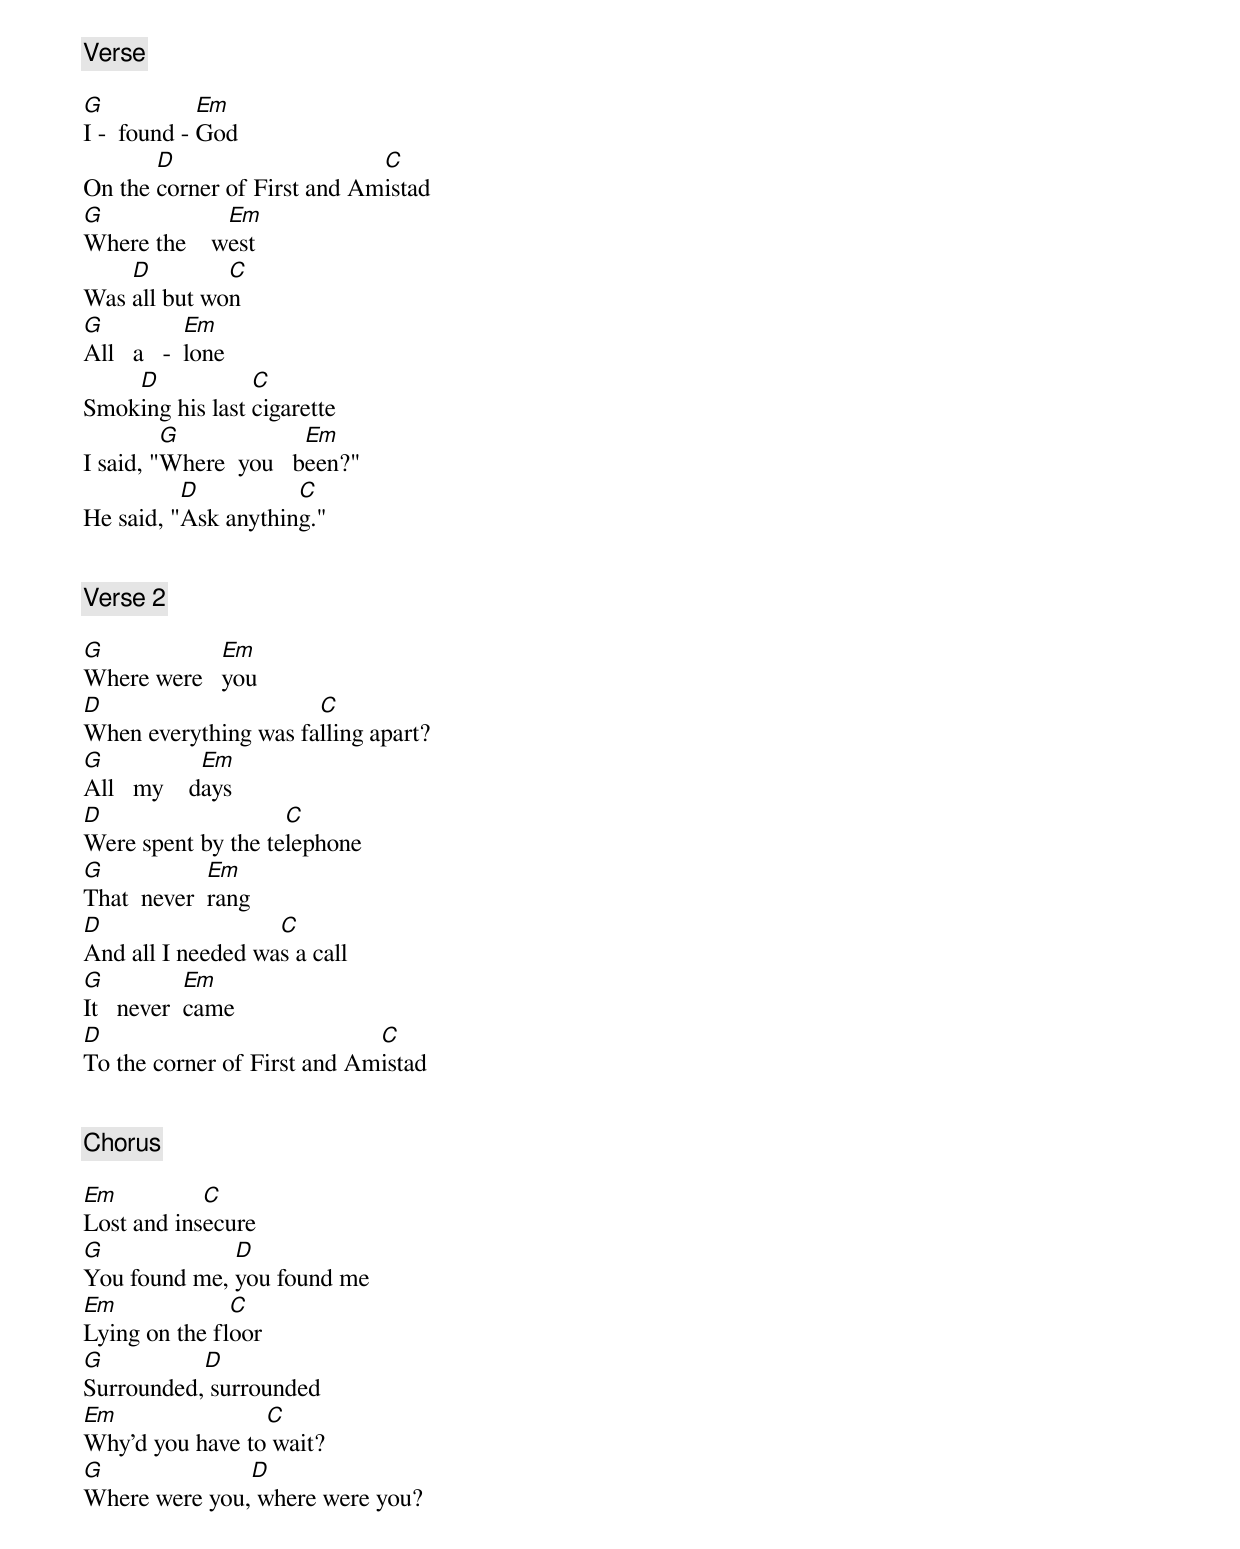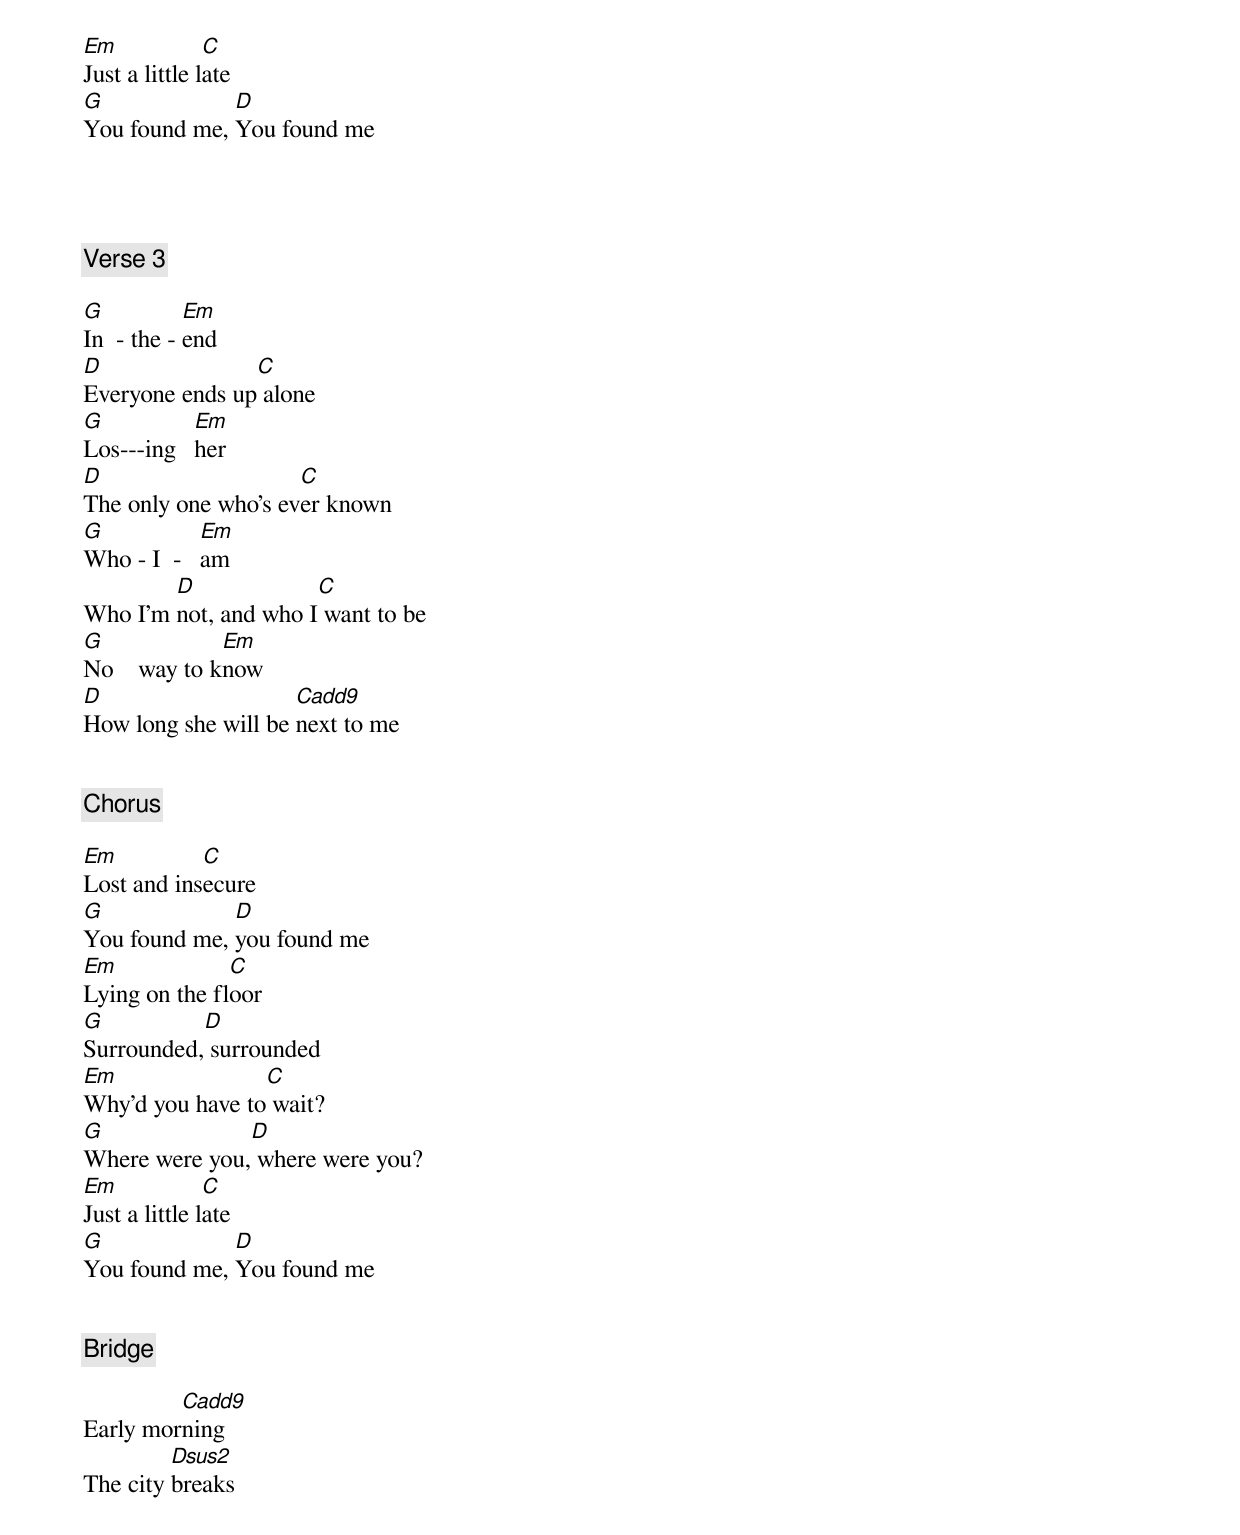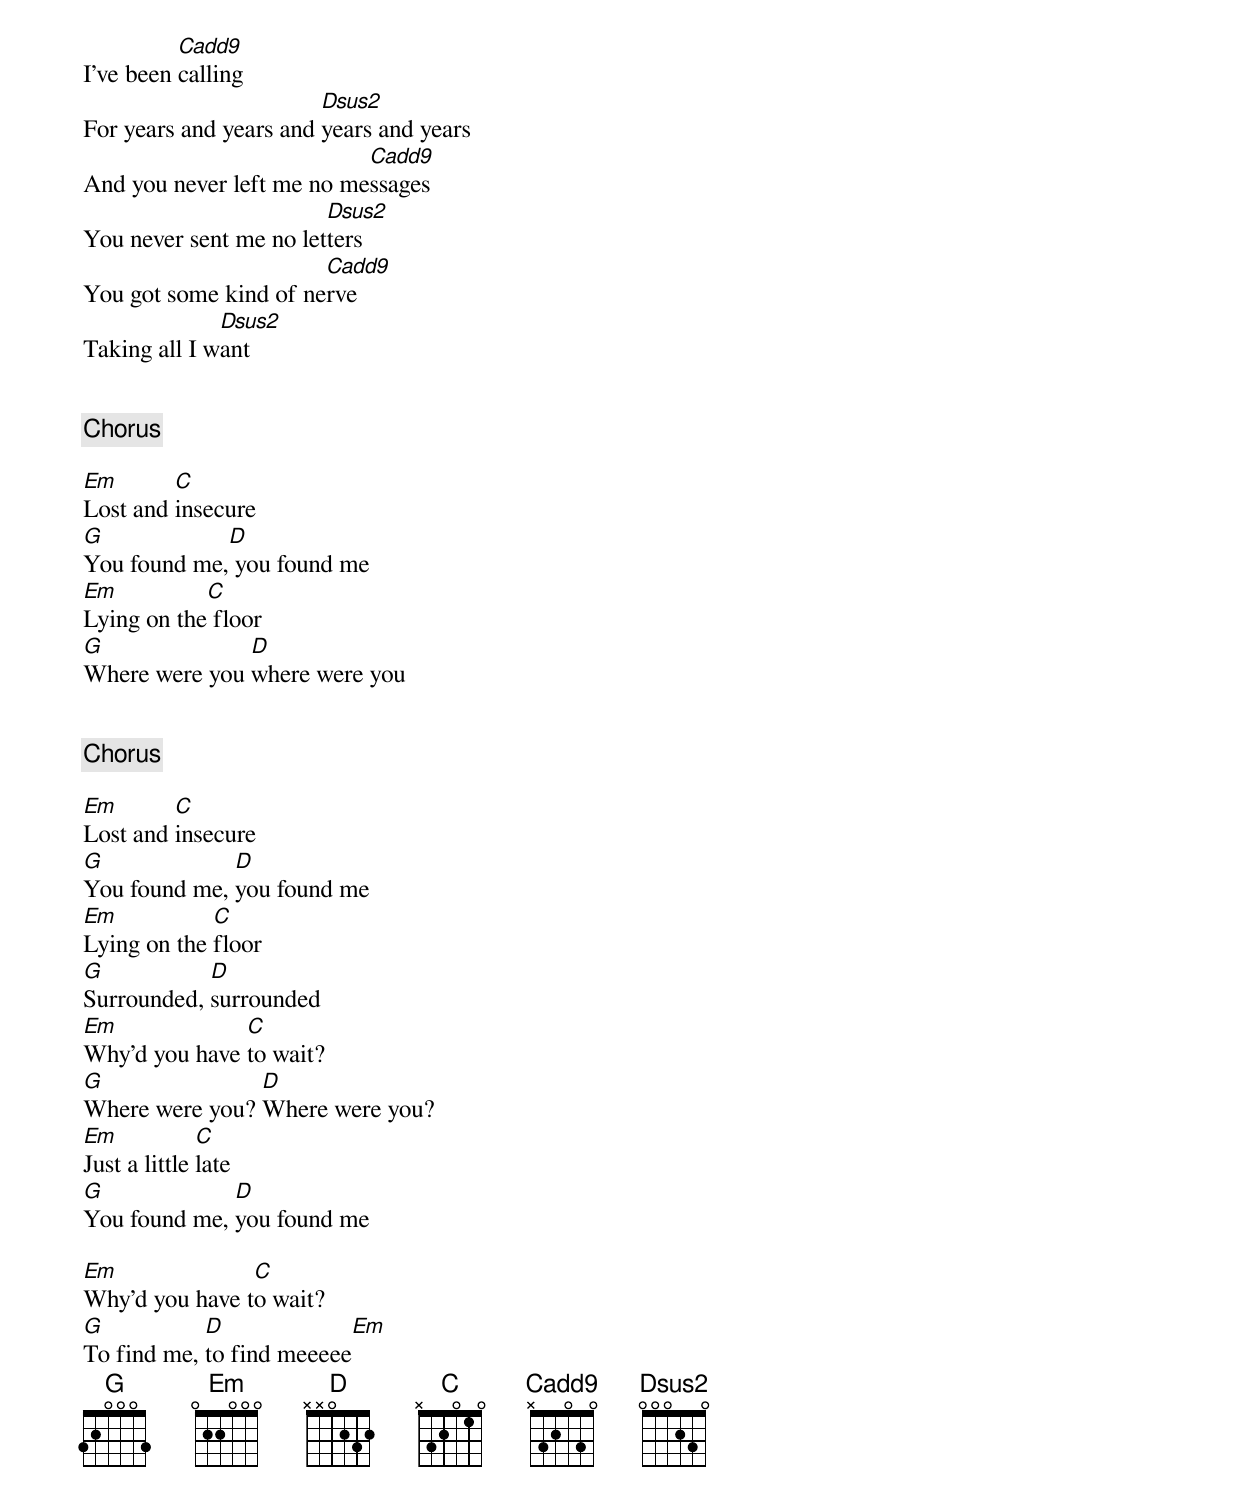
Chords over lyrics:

[Verse]

G            Em
I -  found - God
       D                     C
On the corner of First and Amistad
G             Em
Where the    west
    D         C
Was all but won
G            Em
All   a   -  lone
    D            C
Smoking his last cigarette
         G             Em
I said, "Where  you   been?"
          D          C
He said, "Ask anything."


[Verse 2]

G            Em
Where were   you
D                     C
When everything was falling apart?
G            Em
All   my    days
D                   C
Were spent by the telephone
G            Em
That  never  rang
D                  C
And all I needed was a call
G           Em
It   never  came
D                            C
To the corner of First and Amistad


[Chorus]

Em          C
Lost and insecure
G             D
You found me, you found me
Em             C
Lying on the floor
G          D
Surrounded, surrounded
Em               C
Why'd you have to wait?
G              D
Where were you, where were you?
Em             C
Just a little late
G             D
You found me, You found me




[Verse 3]

G           Em
In  - the - end
D               C
Everyone ends up alone
G           Em
Los---ing   her
D                    C
The only one who's ever known
G            Em
Who - I  -   am
        D             C
Who I'm not, and who I want to be
G             Em
No    way to know
D                    Cadd9
How long she will be next to me


[Chorus]

Em          C
Lost and insecure
G             D
You found me, you found me
Em             C
Lying on the floor
G          D
Surrounded, surrounded
Em               C
Why'd you have to wait?
G              D
Where were you, where were you?
Em             C
Just a little late
G             D
You found me, You found me


[Bridge]

         Cadd9
Early morning
         Dsus2
The city breaks
          Cadd9
I've been calling
                        Dsus2
For years and years and years and years
                           Cadd9
And you never left me no messages
                        Dsus2
You never sent me no letters
                       Cadd9
You got some kind of nerve
              Dsus2
Taking all I want


[Chorus]

Em       C
Lost and insecure
G            D
You found me, you found me
Em          C
Lying on the floor
G              D
Where were you where were you


[Chorus]

Em       C
Lost and insecure
G             D
You found me, you found me
Em           C
Lying on the floor
G           D
Surrounded, surrounded
Em             C
Why'd you have to wait?
G               D
Where were you? Where were you?
Em            C
Just a little late
G             D
You found me, you found me

Em              C
Why'd you have to wait?
G           D              Em
To find me, to find meeeee
